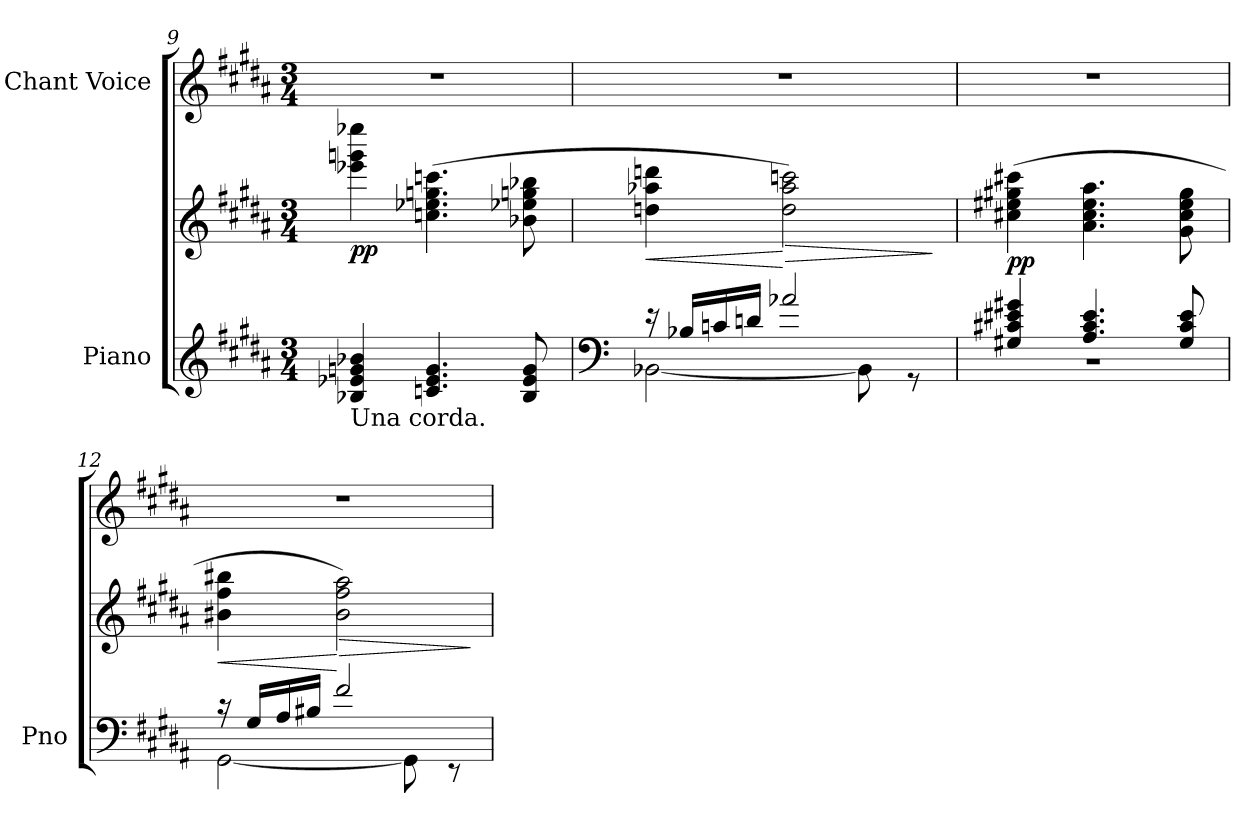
**kern	**kern	**dynam	**kern
*part2	*part2	*part2	*part1
*staff3	*staff2	*staff2/3	*staff1
*I"Piano	*	*	*I"Chant Voice
*I'Pno	*	*	*
*clefG2	*clefG2	*	*clefG2
*k[f#c#g#d#a#]	*k[f#c#g#d#a#]	*	*k[f#c#g#d#a#]
*M3/4	*M3/4	*	*M3/4
=9	=9	=9	=9
!LO:TX:b:t=Una corda.	!	!	!
!	!	!LO:DY:b	!
4B-X/ 4e-X/ 4gn/ 4b-X/	4eee-X\ 4gggn\ 4eeee-X\	pp	2.r
4.cn/ 4.e-/ 4.g/	(4.ccn\ 4.ee-X\ 4.ggn\ 4.cccn\	.	.
8B-/ 8e-/ 8g/	8b-X\ 8ee-X\ 8ggn\ 8bb-X\	.	.
=10	=10	=10	=10
*clefF4	*	*	*
*^	*	*	*
!	!	!	!LO:HP:b	!
16r	[2BB-X\	4ddn\ 4aa-X\ 4dddn\	<	2.r
16B-X/LL	.	.	.	.
16cn/	.	.	.	.
16dn/JJ	.	.	.	.
!	!	!	!LO:HP:n=1:b	!
2a-X/	.	2dd\ 2aa-\ 2cccn\)	[ >	.
.	8BB-\]	.	.	.
.	8r	.	.	.
*v	*v	*	*	*
.	.	]	.
=11	=11	=11	=11
*^	*	*	*
!	!	!	!LO:DY:b	!
4G#X/ 4c#X/ 4e#X/ 4g#X/	2.r	(4cc#X\ 4ee#X\ 4gg#X\ 4ccc#X\	pp	2.r
4.A#/ 4.c#/ 4.e#/	.	4.a#\ 4.cc#\ 4.ee#\ 4.aa#\	.	.
8G#/ 8c#/ 8e#/	.	8g#\ 8cc#\ 8ee#\ 8gg#\	.	.
=12	=12	=12	=12	=12
!	!	!	!LO:HP:b	!
16r	[2GG#\	4b#X\ 4ff#\ 4bb#X\	<	2.r
16G#/LL	.	.	.	.
16A#/	.	.	.	.
16B#X/JJ	.	.	.	.
!	!	!	!LO:HP:n=1:b	!
2f#/	.	2b#\ 2ff#\ 2aa#\)	[ >	.
.	8GG#\]	.	.	.
.	8r	.	.	.
*v	*v	*	*	*
.	.	]	.
=	=	=	=
*-	*-	*-	*-
